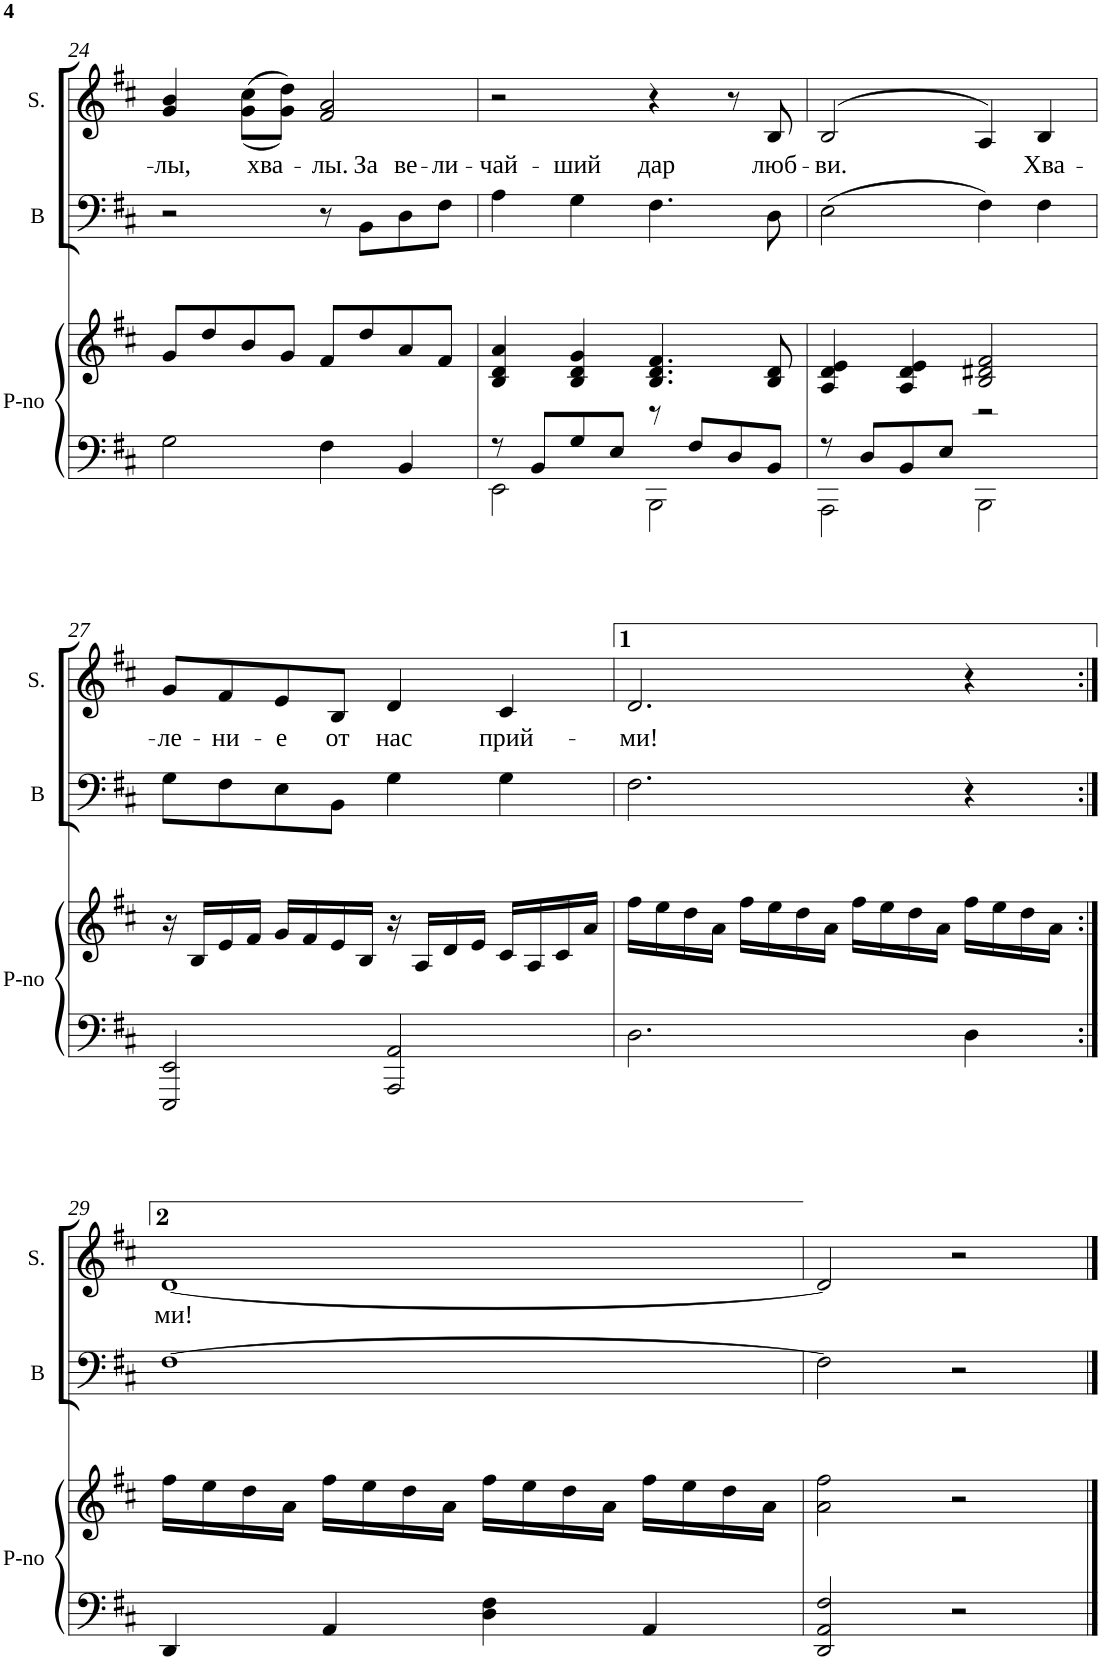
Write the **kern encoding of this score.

**kern	**kern	**kern	**text	**kern	**text
*part3	*part3	*part2	*part2	*part1	*part1
*staff4	*staff3	*staff2	*staff2	*staff1	*staff1
*I"Piano	*	*I"Basso	*	*I"Soprano	*
*I'P-no	*	*I'B	*	*I'S.	*
!!LO:PB:g=z
*clefF4	*clefG2	*clefF4	*	*clefG2	*
*k[f#c#]	*k[f#c#]	*k[f#c#]	*	*k[f#c#]	*
*D:	*D:	*D:	*	*D:	*
*M4/4	*M4/4	*M4/4	*	*M4/4	*
=24	=24	=24	=24	=24	=24
!	!	!	!	!	!LO:LY:b
2G\	8g/L	2r	.	4g/ 4b/	-лы,
.	8dd/	.	.	.	.
!	!	!	!	!	!LO:LY:b
.	8b/	.	.	(>(<8g\ 8cc#\L	хва-
.	8g/J	.	.	8g\ 8dd\J))	.
!	!	!	!	!	!LO:LY:b
4F#\	8f#/L	8r	.	2f#/ 2a/	-лы.
!	!	!	!LO:LY:a	!	!
.	8dd/	8BB\L	За	.	.
!	!	!	!LO:LY:a	!	!
4BB/	8a/	8D\	ве-	.	.
!	!	!	!LO:LY:a	!	!
.	8f#/J	8F#\J	-ли-	.	.
=25	=25	=25	=25	=25	=25
*^	*	*	*	*	*
!	!	!	!	!LO:LY:a	!	!
8r	2EE\	4B/ 4d/ 4a/	4A\	-чай-	2r	.
8BB/L	.	.	.	.	.	.
!	!	!	!	!LO:LY:a	!	!
8G/	.	4B/ 4d/ 4g/	4G\	-ший	.	.
8E/J	.	.	.	.	.	.
!	!	!	!	!LO:LY:a	!	!
8rc	2BBB\	4.B/ 4.d/ 4.f#/	4.F#\	дар	4r	.
8F#/L	.	.	.	.	.	.
8D/	.	.	.	.	8r	.
!	!	!	!	!LO:LY:a	!	!
8BB/J	.	8B/ 8d/	8D\	люб-	8B/	.
=26	=26	=26	=26	=26	=26	=26
!	!	!	!	!LO:LY:a	!	!
8r	2AAA\	4A/ 4d/ 4e/	(>2E\	-ви.	(>2B/	.
8D/L	.	.	.	.	.	.
8BB/	.	4A/ 4d/ 4e/	.	.	.	.
8E/J	.	.	.	.	.	.
2rc	2BBB\	2B/ 2d#X/ 2f#/	4F#\)	.	4A/)	.
!	!	!	!	!	!	!LO:LY:b
.	.	.	4F#\	.	4B/	Хва-
*v	*v	*	*	*	*	*
!!LO:LB:g=z
=27	=27	=27	=27	=27	=27
!	!	!	!	!	!LO:LY:b
2EEE/ 2EE/	16r	8G\L	.	8g/L	-ле-
.	16B/LL	.	.	.	.
!	!	!	!	!	!LO:LY:b
.	16e/	8F#\	.	8f#/	-ни-
.	16f#/JJ	.	.	.	.
!	!	!	!	!	!LO:LY:b
.	16g/LL	8E\	.	8e/	-е
.	16f#/	.	.	.	.
!	!	!	!	!	!LO:LY:b
.	16e/	8BB\J	.	8B/J	от
.	16B/JJ	.	.	.	.
!	!	!	!	!	!LO:LY:b
2AAA/ 2AA/	16r	4G\	.	4d/	нас
.	16A/LL	.	.	.	.
.	16d/	.	.	.	.
.	16e/JJ	.	.	.	.
!	!	!	!	!	!LO:LY:b
.	16c#/LL	4G\	.	4c#/	прий-
.	16A/	.	.	.	.
.	16c#/	.	.	.	.
.	16a/JJ	.	.	.	.
=28	=28	=28	=28	=28	=28
!	!	!	!	!	!LO:LY:b
2.D\	16ff#\LL	2.F#\	.	2.d/	-ми!
.	16ee\	.	.	.	.
.	16dd\	.	.	.	.
.	16a\JJ	.	.	.	.
.	16ff#\LL	.	.	.	.
.	16ee\	.	.	.	.
.	16dd\	.	.	.	.
.	16a\JJ	.	.	.	.
.	16ff#\LL	.	.	.	.
.	16ee\	.	.	.	.
.	16dd\	.	.	.	.
.	16a\JJ	.	.	.	.
4D\	16ff#\LL	4r	.	4r	.
.	16ee\	.	.	.	.
.	16dd\	.	.	.	.
.	16a\JJ	.	.	.	.
!!LO:LB:g=z
=29:|!	=29:|!	=29:|!	=29:|!	=29:|!	=29:|!
!	!	!	!	!	!LO:LY:b
4DD/	16ff#\LL	[1F#	.	[1d	ми!
.	16ee\	.	.	.	.
.	16dd\	.	.	.	.
.	16a\JJ	.	.	.	.
4AA/	16ff#\LL	.	.	.	.
.	16ee\	.	.	.	.
.	16dd\	.	.	.	.
.	16a\JJ	.	.	.	.
4D\ 4F#\	16ff#\LL	.	.	.	.
.	16ee\	.	.	.	.
.	16dd\	.	.	.	.
.	16a\JJ	.	.	.	.
4AA/	16ff#\LL	.	.	.	.
.	16ee\	.	.	.	.
.	16dd\	.	.	.	.
.	16a\JJ	.	.	.	.
=30	=30	=30	=30	=30	=30
2DD/ 2AA/ 2F#/	2a\ 2ff#\	2F#\]	.	2d/]	.
2r	2r	2r	.	2r	.
==	==	==	==	==	==
*-	*-	*-	*-	*-	*-
